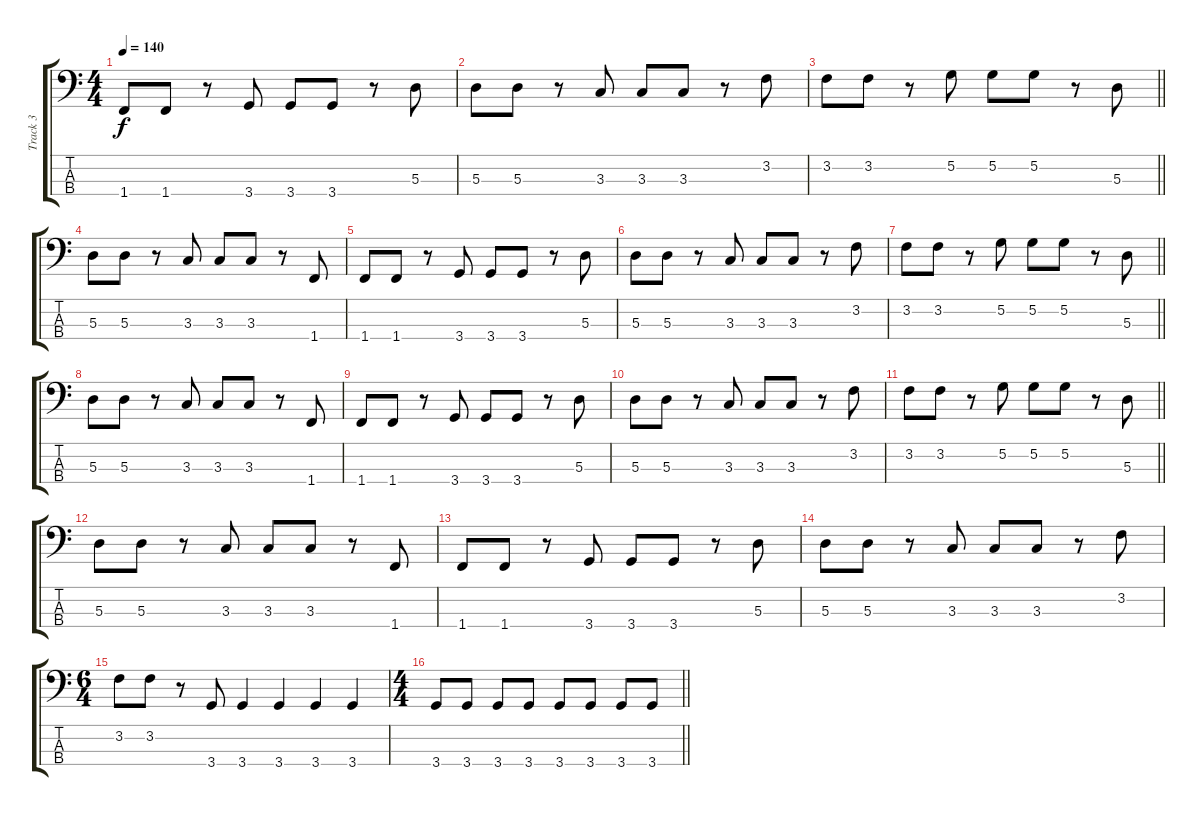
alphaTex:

\track ("Track 3" "Track 3") {instrument electricbassfinger}
\staff {score tabs}
\tuning (G2 D2 A1 E1) {hide}
\ts (4 4)
\tempo 140
\clef f4
\ks c
1.4.8{dy f} 1.4.8 r.8 3.4.8 3.4.8 3.4.8 r.8 5.3.8 |
5.3.8 5.3.8 r.8 3.3.8 3.3.8 3.3.8 r.8 3.2.8 |
\barLineRight lightlight
3.2.8 3.2.8 r.8 5.2.8 5.2.8 5.2.8 r.8 5.3.8 |
5.3.8 5.3.8 r.8 3.3.8 3.3.8 3.3.8 r.8 1.4.8 |
1.4.8 1.4.8 r.8 3.4.8 3.4.8 3.4.8 r.8 5.3.8 |
5.3.8 5.3.8 r.8 3.3.8 3.3.8 3.3.8 r.8 3.2.8 |
\barLineRight lightlight
3.2.8 3.2.8 r.8 5.2.8 5.2.8 5.2.8 r.8 5.3.8 |
5.3.8 5.3.8 r.8 3.3.8 3.3.8 3.3.8 r.8 1.4.8 |
1.4.8 1.4.8 r.8 3.4.8 3.4.8 3.4.8 r.8 5.3.8 |
5.3.8 5.3.8 r.8 3.3.8 3.3.8 3.3.8 r.8 3.2.8 |
\barLineRight lightlight
3.2.8 3.2.8 r.8 5.2.8 5.2.8 5.2.8 r.8 5.3.8 |
5.3.8 5.3.8 r.8 3.3.8 3.3.8 3.3.8 r.8 1.4.8 |
1.4.8 1.4.8 r.8 3.4.8 3.4.8 3.4.8 r.8 5.3.8 |
5.3.8 5.3.8 r.8 3.3.8 3.3.8 3.3.8 r.8 3.2.8 |
\ts (6 4)
3.2.8 3.2.8 r.8 3.4.8 3.4.4 3.4.4 3.4.4 3.4.4 |
\ts (4 4)
\barLineRight lightlight
3.4.8 3.4.8 3.4.8 3.4.8 3.4.8 3.4.8 3.4.8 3.4.8
